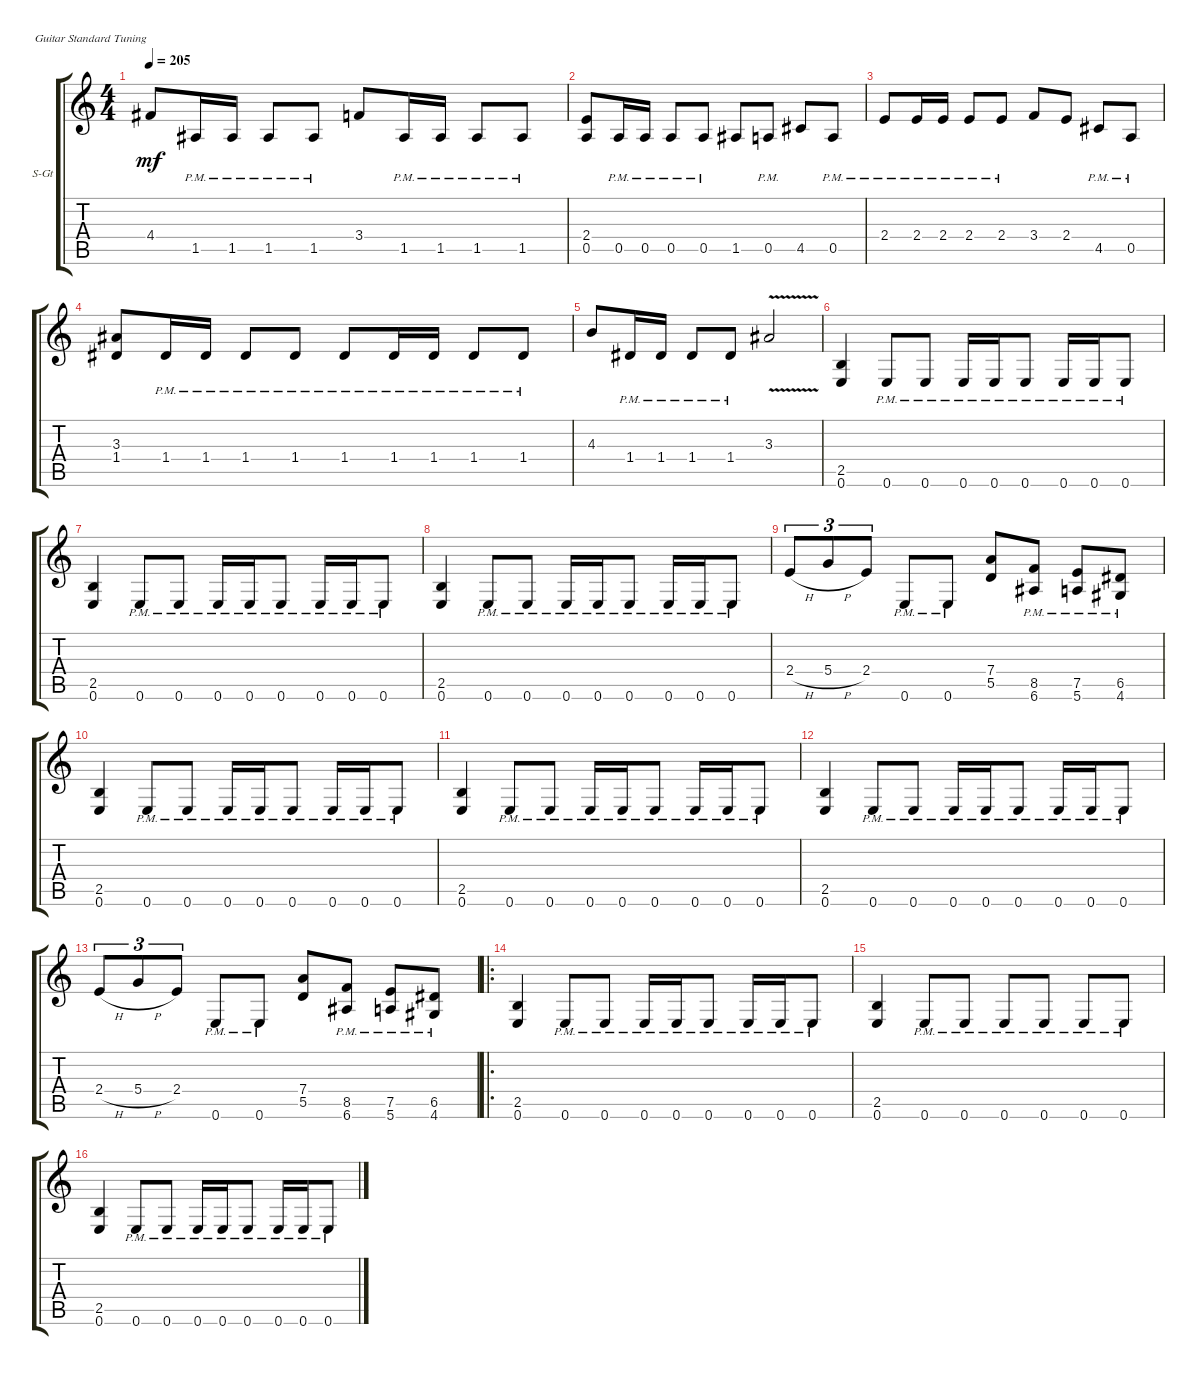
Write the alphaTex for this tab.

\defaultSystemsLayout 4
\bracketExtendMode groupsimilarinstruments
\firstSystemTrackNameOrientation horizontal
\otherSystemsTrackNameOrientation horizontal
\track ("Steel Guitar" "S-Gt") {instrument acousticguitarsteel}
\staff {score tabs}
\tuning (E4 B3 G3 D3 A2 E2)
\ts (4 4)
\tempo 205
\clef g2
\ks c
4.4.8{dy mf} 1.5{pm}.16 1.5{pm}.16 1.5{pm}.8 1.5{pm}.8 3.4.8 1.5{pm}.16 1.5{pm}.16 1.5{pm}.8 1.5{pm}.8 |
(0.5 2.4).8 0.5{pm}.16 0.5{pm}.16 0.5{pm}.8 0.5{pm}.8 1.5.8 0.5{pm}.8 4.5.8 0.5{pm}.8 |
2.4{pm}.8 2.4{pm}.16 2.4{pm}.16 2.4{pm}.8 2.4{pm}.8 3.4.8 2.4.8 4.5{pm}.8 0.5{pm}.8 |
(1.4 3.3).8 1.4{pm}.16 1.4{pm}.16 1.4{pm}.8 1.4{pm}.8 1.4{pm}.8 1.4{pm}.16 1.4{pm}.16 1.4{pm}.8 1.4{pm}.8 |
4.3.8 1.4{pm}.16 1.4{pm}.16 1.4{pm}.8 1.4{pm}.8 3.3{v}.2 |
(0.6 2.5).4 0.6{pm}.8 0.6{pm}.8 0.6{pm}.16 0.6{pm}.16 0.6{pm}.8 0.6{pm}.16 0.6{pm}.16 0.6{pm}.8 |
(0.6 2.5).4 0.6{pm}.8 0.6{pm}.8 0.6{pm}.16 0.6{pm}.16 0.6{pm}.8 0.6{pm}.16 0.6{pm}.16 0.6{pm}.8 |
(0.6 2.5).4 0.6{pm}.8 0.6{pm}.8 0.6{pm}.16 0.6{pm}.16 0.6{pm}.8 0.6{pm}.16 0.6{pm}.16 0.6{pm}.8 |
2.4{h}.8{tu (3 2)} 5.4{h}.8{tu (3 2)} 2.4.8{tu (3 2)} 0.6{pm}.8 0.6{pm}.8 (5.5 7.4).8 (6.6{pm} 8.5{pm}).8 (5.6{pm} 7.5{pm}).8 (4.6{pm} 6.5{pm}).8 |
(0.6 2.5).4 0.6{pm}.8 0.6{pm}.8 0.6{pm}.16 0.6{pm}.16 0.6{pm}.8 0.6{pm}.16 0.6{pm}.16 0.6{pm}.8 |
(0.6 2.5).4 0.6{pm}.8 0.6{pm}.8 0.6{pm}.16 0.6{pm}.16 0.6{pm}.8 0.6{pm}.16 0.6{pm}.16 0.6{pm}.8 |
(0.6 2.5).4 0.6{pm}.8 0.6{pm}.8 0.6{pm}.16 0.6{pm}.16 0.6{pm}.8 0.6{pm}.16 0.6{pm}.16 0.6{pm}.8 |
2.4{h}.8{tu (3 2)} 5.4{h}.8{tu (3 2)} 2.4.8{tu (3 2)} 0.6{pm}.8 0.6{pm}.8 (5.5 7.4).8 (6.6{pm} 8.5{pm}).8 (5.6{pm} 7.5{pm}).8 (4.6{pm} 6.5{pm}).8 |
\ro
(0.6 2.5).4 0.6{pm}.8 0.6{pm}.8 0.6{pm}.16 0.6{pm}.16 0.6{pm}.8 0.6{pm}.16 0.6{pm}.16 0.6{pm}.8 |
(0.6 2.5).4 0.6{pm}.8 0.6{pm}.8 0.6{pm}.8 0.6{pm}.8 0.6{pm}.8 0.6{pm}.8 |
(0.6 2.5).4 0.6{pm}.8 0.6{pm}.8 0.6{pm}.16 0.6{pm}.16 0.6{pm}.8 0.6{pm}.16 0.6{pm}.16 0.6{pm}.8
